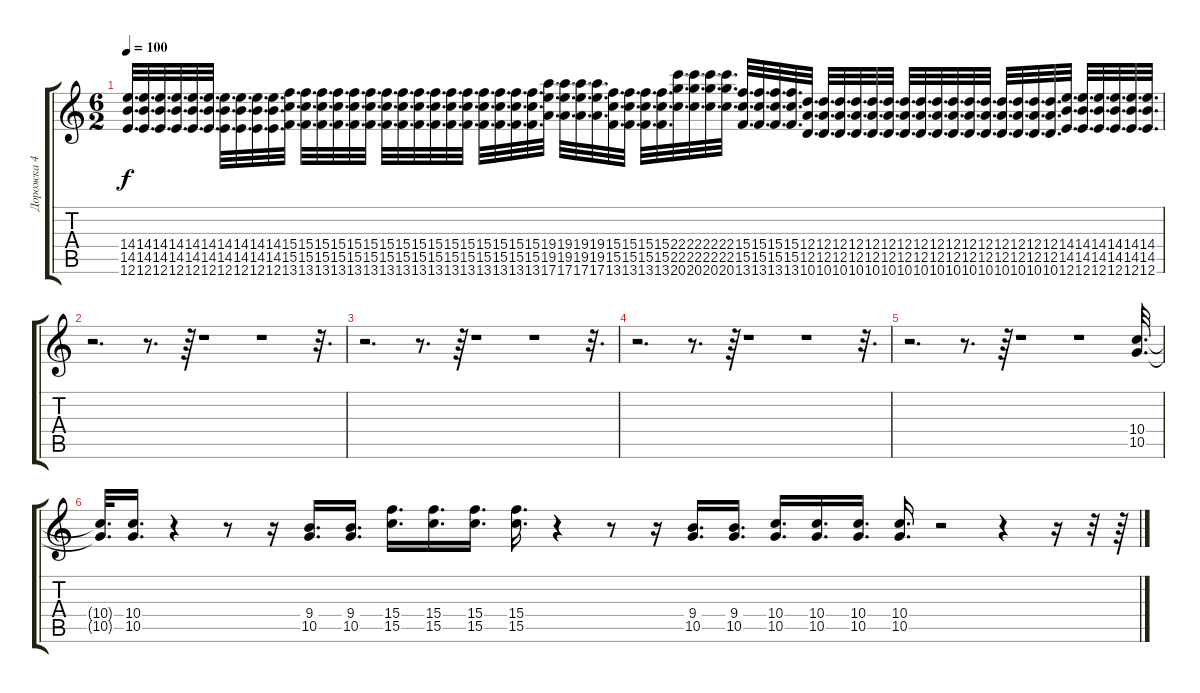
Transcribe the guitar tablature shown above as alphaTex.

\track ("Дорожка 4" "Дорожка 4") {instrument distortionguitar}
\staff {score tabs}
\tuning (E4 B3 G3 D3 A2 E2) {hide}
\ts (6 2)
\tempo 100
\clef g2
\ks c
(14.4 14.5 12.6).32{d dy f} (14.4 14.5 12.6).32{d} (14.4 14.5 12.6).32{d} (14.4 14.5 12.6).32{d} (14.4 14.5 12.6).32{d} (14.4 14.5 12.6).32{d} (14.4 14.5 12.6).32{d} (14.4 14.5 12.6).32{d} (14.4 14.5 12.6).32{d} (14.4 14.5 12.6).32{d} (15.4 15.5 13.6).32{d} (15.4 15.5 13.6).32{d} (15.4 15.5 13.6).32{d} (15.4 15.5 13.6).32{d} (15.4 15.5 13.6).32{d} (15.4 15.5 13.6).32{d} (15.4 15.5 13.6).32{d} (15.4 15.5 13.6).32{d} (15.4 15.5 13.6).32{d} (15.4 15.5 13.6).32{d} (15.4 15.5 13.6).32{d} (15.4 15.5 13.6).32{d} (15.4 15.5 13.6).32{d} (15.4 15.5 13.6).32{d} (15.4 15.5 13.6).32{d} (15.4 15.5 13.6).32{d} (19.4 19.5 17.6).32{d} (19.4 19.5 17.6).32{d} (19.4 19.5 17.6).32{d} (19.4 19.5 17.6).32{d} (15.4 15.5 13.6).32{d} (15.4 15.5 13.6).32{d} (15.4 15.5 13.6).32{d} (15.4 15.5 13.6).32{d} (22.4 22.5 20.6).32{d} (22.4 22.5 20.6).32{d} (22.4 22.5 20.6).32{d} (22.4 22.5 20.6).32{d} (15.4 15.5 13.6).32{d} (15.4 15.5 13.6).32{d} (15.4 15.5 13.6).32{d} (15.4 15.5 13.6).32{d} (12.4 12.5 10.6).32{d} (12.4 12.5 10.6).32{d} (12.4 12.5 10.6).32{d} (12.4 12.5 10.6).32{d} (12.4 12.5 10.6).32{d} (12.4 12.5 10.6).32{d} (12.4 12.5 10.6).32{d} (12.4 12.5 10.6).32{d} (12.4 12.5 10.6).32{d} (12.4 12.5 10.6).32{d} (12.4 12.5 10.6).32{d} (12.4 12.5 10.6).32{d} (12.4 12.5 10.6).32{d} (12.4 12.5 10.6).32{d} (12.4 12.5 10.6).32{d} (12.4 12.5 10.6).32{d} (14.4 14.5 12.6).32{d} (14.4 14.5 12.6).32{d} (14.4 14.5 12.6).32{d} (14.4 14.5 12.6).32{d} (14.4 14.5 12.6).32{d} (14.4 14.5 12.6).32{d} |
r.2{d} r.8{d} r.64 r.1 r.1 r.32{d} |
r.2{d} r.8{d} r.64 r.1 r.1 r.32{d} |
r.2{d} r.8{d} r.64 r.1 r.1 r.32{d} |
r.2{d} r.8{d} r.64 r.1 r.1 (10.4 10.5).32{d} |
(10.4{t} 10.5{t}).32{d} (10.4 10.5).16{d} r.4 r.8 r.16 (9.4 10.5).16{d} (9.4 10.5).16{d} (15.4 15.5).16{d} (15.4 15.5).16{d} (15.4 15.5).16{d} (15.4 15.5).16{d} r.4 r.8 r.16 (9.4 10.5).16{d} (9.4 10.5).16{d} (10.4 10.5).16{d} (10.4 10.5).16{d} (10.4 10.5).16{d} (10.4 10.5).16{d} r.2 r.4 r.16 r.32 r.64
